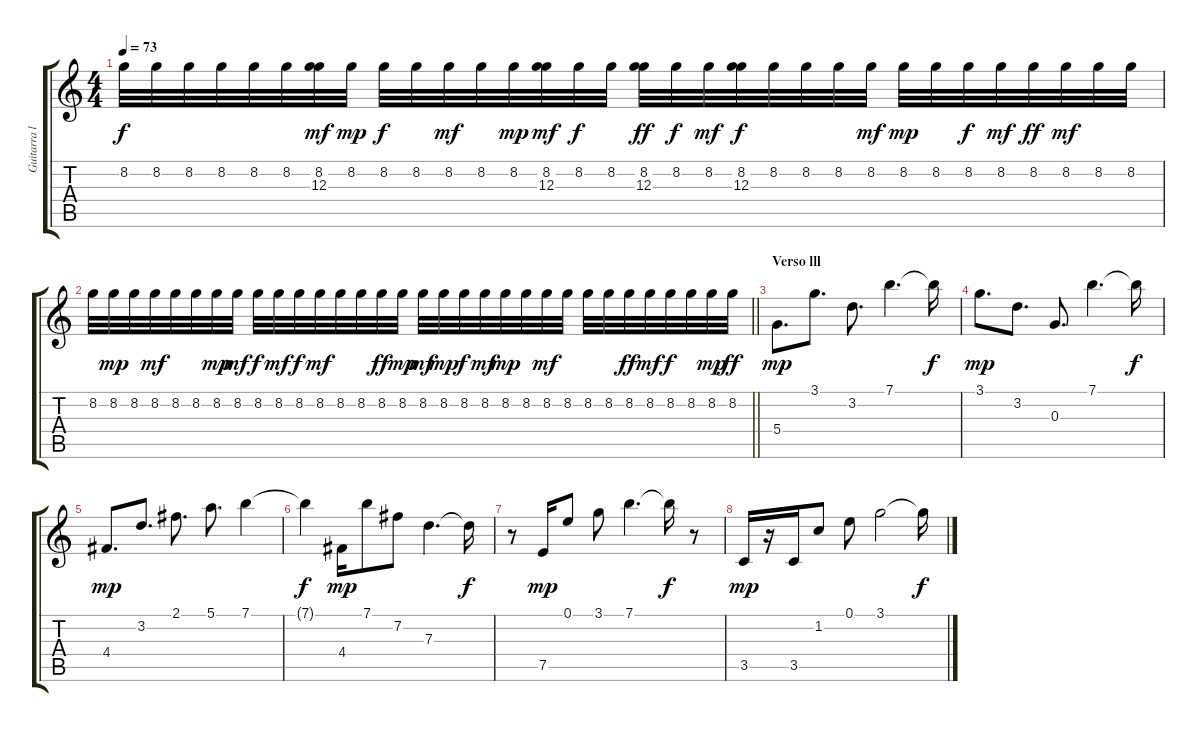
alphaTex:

\track ("Guitarra ll" "Guitarra l") {instrument acousticguitarnylon}
\staff {score tabs}
\tuning (E4 B3 G3 D3 A2 E2) {hide}
\ts (4 4)
\tempo 73
\clef g2
\ks c
8.2.32{dy f} 8.2.32 8.2.32 8.2.32 8.2.32 8.2.32 (8.2 12.3).32{dy mf} 8.2.32{dy mp} 8.2.32{dy f} 8.2.32 8.2.32{dy mf} 8.2.32 8.2.32{dy mp} (8.2 12.3).32{dy mf} 8.2.32{dy f} 8.2.32 (8.2 12.3).32{dy ff} 8.2.32{dy f} 8.2.32{dy mf} (8.2 12.3).32{dy f} 8.2.32 8.2.32 8.2.32 8.2.32{dy mf} 8.2.32{dy mp} 8.2.32 8.2.32{dy f} 8.2.32{dy mf} 8.2.32{dy ff} 8.2.32{dy mf} 8.2.32 8.2.32 |
\barLineRight lightlight
8.2.32 8.2.32{dy mp} 8.2.32 8.2.32{dy mf} 8.2.32 8.2.32 8.2.32{dy mp} 8.2.32{dy mf} 8.2.32{dy f} 8.2.32{dy mf} 8.2.32{dy f} 8.2.32{dy mf} 8.2.32 8.2.32 8.2.32{dy ff} 8.2.32{dy mp} 8.2.32{dy mf} 8.2.32{dy mp} 8.2.32{dy f} 8.2.32{dy mf} 8.2.32{dy mp} 8.2.32 8.2.32{dy mf} 8.2.32 8.2.32 8.2.32 8.2.32{dy ff} 8.2.32{dy mf} 8.2.32{dy f} 8.2.32 8.2.32{dy mp} 8.2.32{dy ff} |
\section ("" "Verso lll")
5.4.8{d dy mp volume 15 instrument electricguitarclean} 3.1.8{d} 3.2.8{d} 7.1.4{d} 7.1{t}.16{dy f} |
3.1.8{d dy mp} 3.2.8{d} 0.3.8{d} 7.1.4{d} 7.1{t}.16{dy f} |
4.4.8{d dy mp} 3.2.8{d} 2.1.8{d} 5.1.8{d} 7.1.4 |
7.1{t}.4{dy f} 4.4.16{dy mp} 7.1.8 7.2.8 7.3.4{d} 7.3{t}.16{dy f} |
r.8 7.5.16{dy mp} 0.1.8 3.1.8 7.1.4{d} 7.1{t}.16{dy f} r.8 |
3.5.16{dy mp} r.16 3.5.16 1.2.8 0.1.8 3.1.2 3.1{t}.16{dy f}
